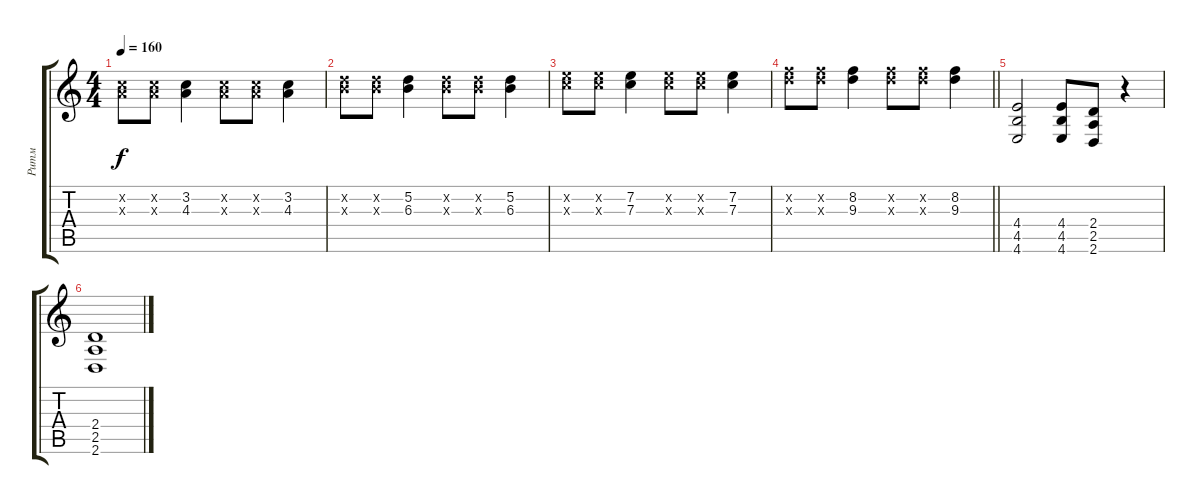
\track ("Ритм" "Ритм") {instrument distortionguitar}
\staff {score tabs}
\tuning (D4 A3 F3 C3 G2 C2) {hide}
\ts (4 4)
\tempo 160
\clef g2
\ks c
(3.2{x} 4.3{x}).8{dy f} (3.2{x} 4.3{x}).8 (3.2 4.3).4 (3.2{x} 4.3{x}).8 (3.2{x} 4.3{x}).8 (3.2 4.3).4 |
(5.2{x} 6.3{x}).8 (5.2{x} 6.3{x}).8 (5.2 6.3).4 (5.2{x} 6.3{x}).8 (5.2{x} 6.3{x}).8 (5.2 6.3).4 |
(7.2{x} 7.3{x}).8 (7.2{x} 7.3{x}).8 (7.2 7.3).4 (7.2{x} 7.3{x}).8 (7.2{x} 7.3{x}).8 (7.2 7.3).4 |
\barLineRight lightlight
(8.2{x} 9.3{x}).8 (8.2{x} 9.3{x}).8 (8.2 9.3).4 (8.2{x} 9.3{x}).8 (8.2{x} 9.3{x}).8 (8.2 9.3).4 |
(4.4 4.5 4.6).2 (4.4 4.5 4.6).8 (2.4 2.5 2.6).8 r.4 |
(2.4 2.5 2.6).1
